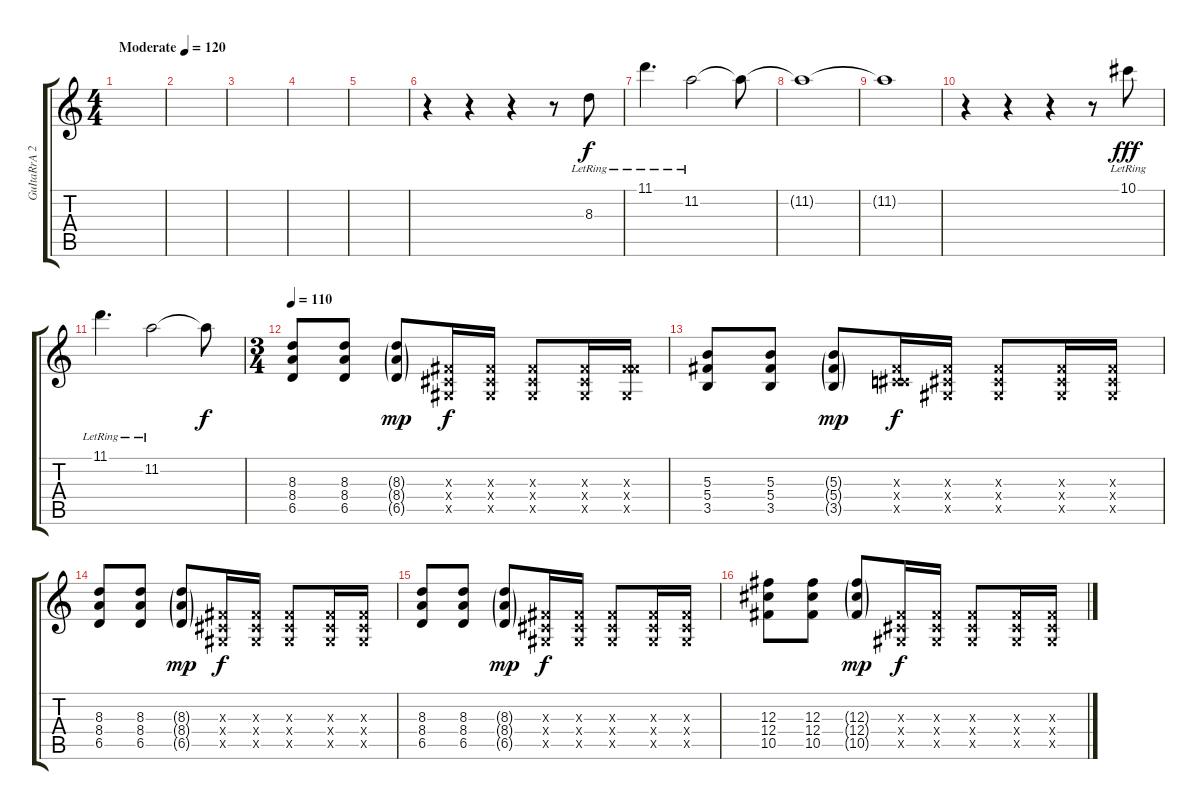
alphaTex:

\track ("GuItaRrA 2" "GuItaRrA 2") {instrument distortionguitar}
\staff {score tabs}
\tuning (Eb4 Bb3 Gb3 Db3 Ab2 Db2) {hide}
\ts (4 4)
\tempo (120 "Moderate")
\clef g2
\ks c
|
|
|
|
|
r.4 r.4 r.4 r.8 8.3{lr}.8 |
11.1{lr}.4{d} 11.2{lr}.2 11.2{t}.8 |
11.2{t}.1{dy f} |
11.2{t}.1 |
r.4 r.4 r.4 r.8 10.1{lr}.8{dy fff} |
11.1{lr}.4{d} 11.2{lr}.2 11.2{t}.8{dy f} |
\ts (3 4)
\tempo 110
(8.3 8.4 6.5).8 (8.3 8.4 6.5).8 (8.3{g} 8.4{g} 6.5{g}).8{dy mp} (0.3{x} 0.4{x} 0.5{x}).16{dy f} (0.3{x} 0.4{x} 0.5{x}).16 (0.3{x} 0.4{x} 0.5{x}).8 (0.3{x} 0.4{x} 0.5{x}).16 (0.3{x} 5.4{x} 0.5{x}).16 |
(5.3 5.4 3.5).8 (5.3 5.4 3.5).8 (5.3{g} 5.4{g} 3.5{g}).8{dy mp} (0.3{x} 0.4{x} 4.5{x}).16{dy f} (0.3{x} 0.4{x} 0.5{x}).16 (0.3{x} 0.4{x} 0.5{x}).8 (0.3{x} 0.4{x} 0.5{x}).16 (0.3{x} 0.4{x} 0.5{x}).16 |
(8.3 8.4 6.5).8 (8.3 8.4 6.5).8 (8.3{g} 8.4{g} 6.5{g}).8{dy mp} (0.3{x} 0.4{x} 0.5{x}).16{dy f} (0.3{x} 0.4{x} 0.5{x}).16 (0.3{x} 0.4{x} 0.5{x}).8 (0.3{x} 0.4{x} 0.5{x}).16 (0.3{x} 0.4{x} 0.5{x}).16 |
(8.3 8.4 6.5).8 (8.3 8.4 6.5).8 (8.3{g} 8.4{g} 6.5{g}).8{dy mp} (0.3{x} 0.4{x} 0.5{x}).16{dy f} (0.3{x} 0.4{x} 0.5{x}).16 (0.3{x} 0.4{x} 0.5{x}).8 (0.3{x} 0.4{x} 0.5{x}).16 (0.3{x} 0.4{x} 0.5{x}).16 |
(12.3 12.4 10.5).8 (12.3 12.4 10.5).8 (12.3{g} 12.4{g} 10.5{g}).8{dy mp} (0.3{x} 0.4{x} 0.5{x}).16{dy f} (0.3{x} 0.4{x} 0.5{x}).16 (0.3{x} 0.4{x} 0.5{x}).8 (0.3{x} 0.4{x} 0.5{x}).16 (0.3{x} 0.4{x} 0.5{x}).16
